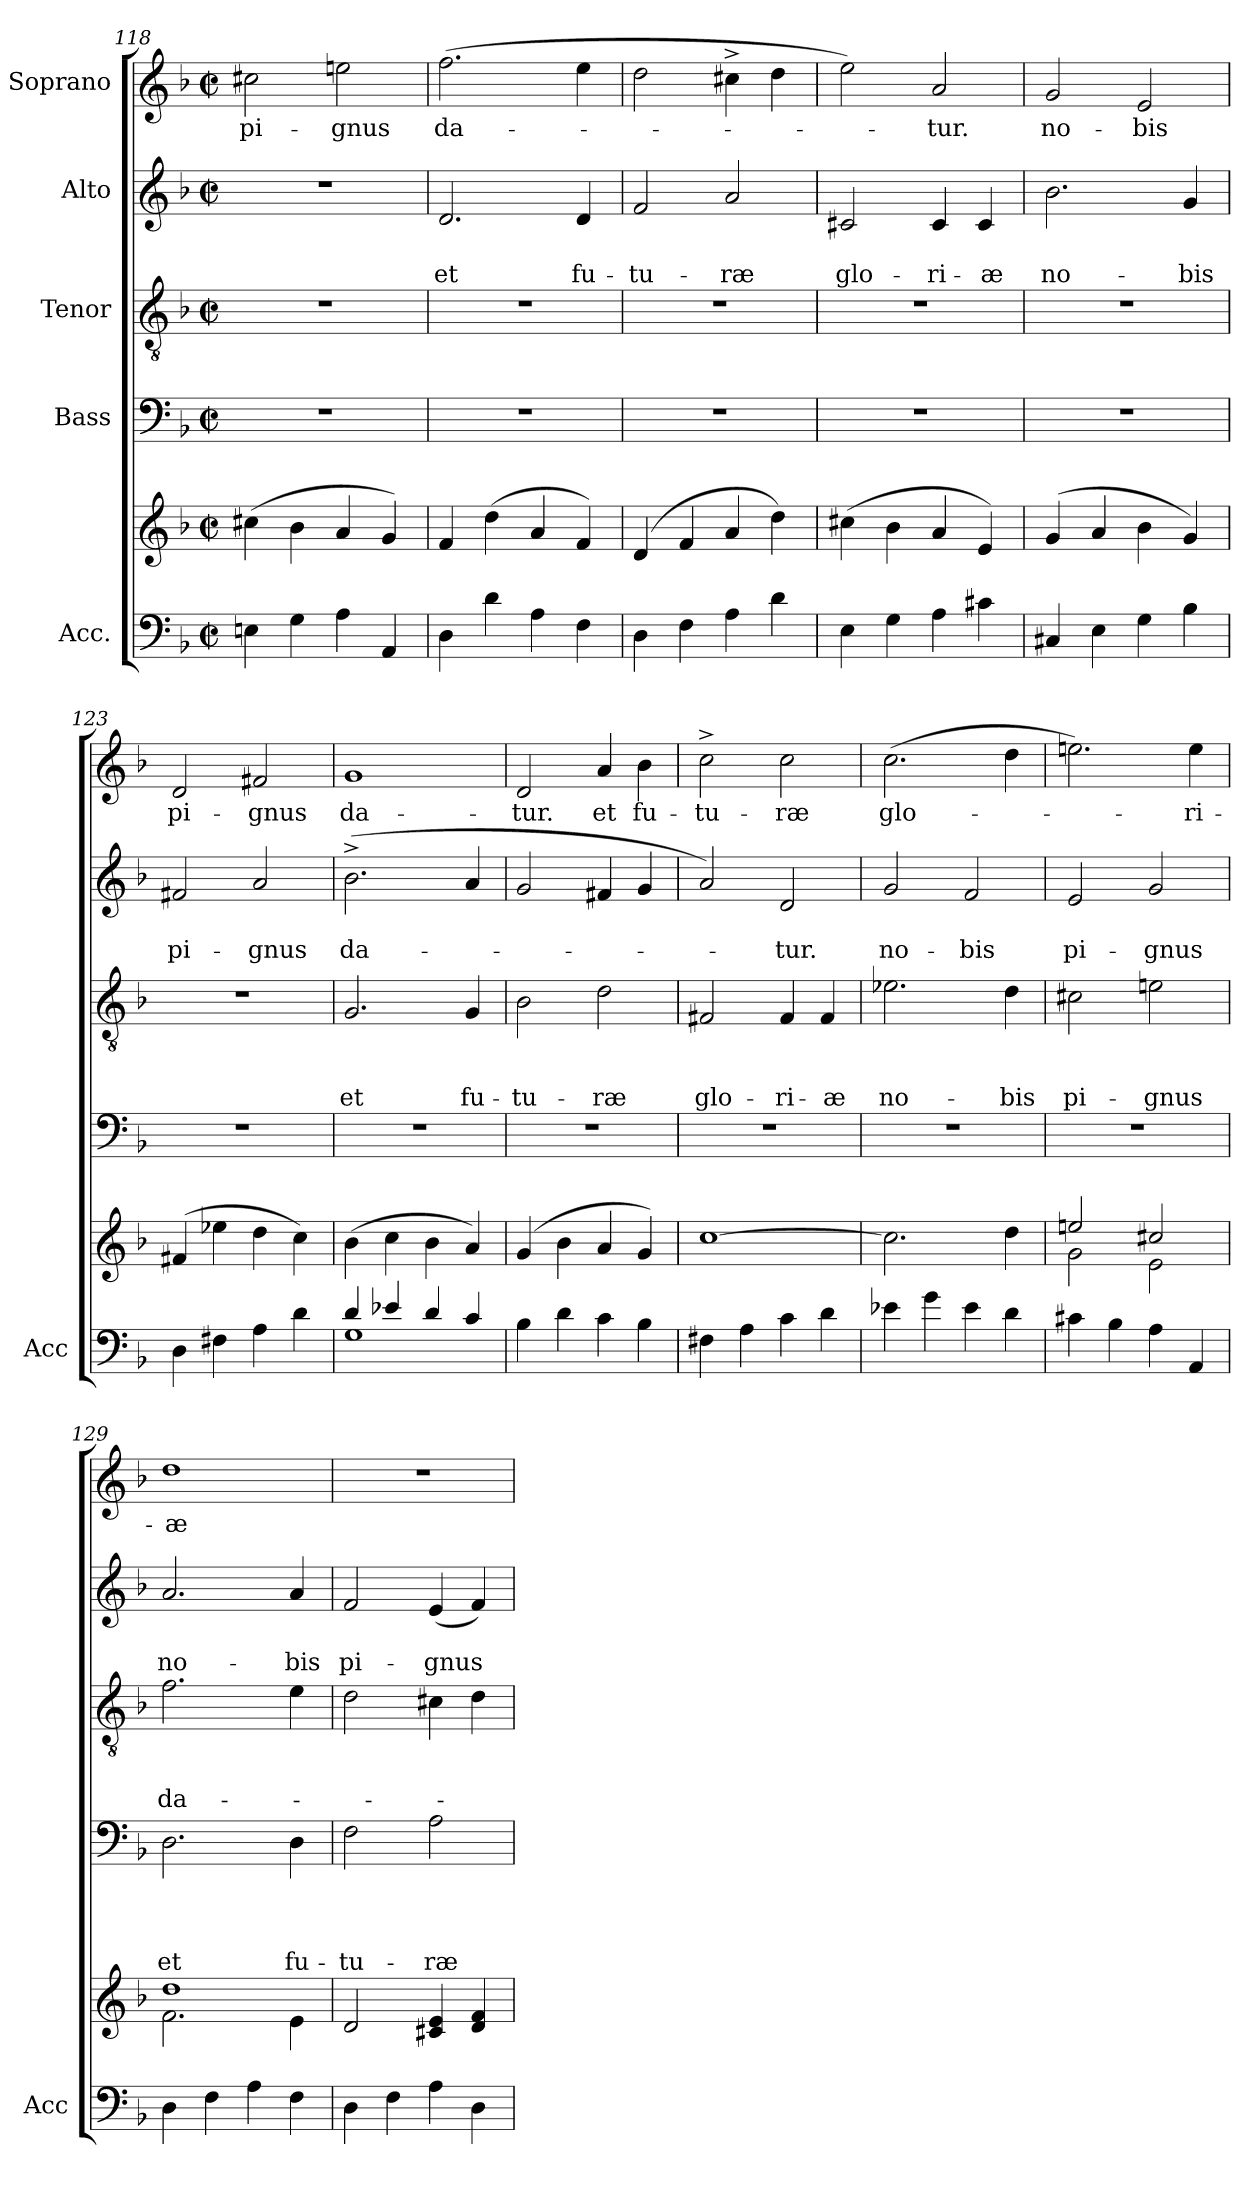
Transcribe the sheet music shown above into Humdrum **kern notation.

**kern	**kern	**kern	**text	**text	**text	**text	**kern	**text	**text	**text	**kern	**text	**text	**kern	**text
*part5	*part5	*part4	*part4	*part4	*part4	*part4	*part3	*part3	*part3	*part3	*part2	*part2	*part2	*part1	*part1
*staff6	*staff5	*staff4	*staff4	*staff4	*staff4	*staff4	*staff3	*staff3	*staff3	*staff3	*staff2	*staff2	*staff2	*staff1	*staff1
*I"Acc.	*	*I"Bass	*	*	*	*	*I"Tenor	*	*	*	*I"Alto	*	*	*I"Soprano	*
*I'Acc	*	*	*	*	*	*	*	*	*	*	*	*	*	*	*
*clefF4	*clefG2	*clefF4	*	*	*	*	*clefGv2	*	*	*	*clefG2	*	*	*clefG2	*
*k[b-]	*k[b-]	*k[b-]	*	*	*	*	*k[b-]	*	*	*	*k[b-]	*	*	*k[b-]	*
*F:	*F:	*F:	*	*	*	*	*F:	*	*	*	*F:	*	*	*F:	*
*M2/2	*M2/2	*M2/2	*	*	*	*	*M2/2	*	*	*	*M2/2	*	*	*M2/2	*
*met(c|)	*met(c|)	*met(c|)	*	*	*	*	*met(c|)	*	*	*	*met(c|)	*	*	*met(c|)	*
=118	=118	=118	=118	=118	=118	=118	=118	=118	=118	=118	=118	=118	=118	=118	=118
!	!	!	!	!	!	!	!	!	!	!	!	!	!	!	!LO:LY:b
4Eni\	(>4cc#X\	1r	.	.	.	.	1r	.	.	.	1r	.	.	2cc#X\	pi-
4G\	4b-\	.	.	.	.	.	.	.	.	.	.	.	.	.	.
!	!	!	!	!	!	!	!	!	!	!	!	!	!	!	!LO:LY:b
4A\	4a/	.	.	.	.	.	.	.	.	.	.	.	.	2eeni\	-gnus
4AA/	4g/)	.	.	.	.	.	.	.	.	.	.	.	.	.	.
=119	=119	=119	=119	=119	=119	=119	=119	=119	=119	=119	=119	=119	=119	=119	=119
!	!	!	!	!	!	!	!	!	!	!	!	!	!LO:LY:b	!	!LO:LY:b
4D\	4f/	1r	.	.	.	.	1r	.	.	.	2.d/	.	et	(>2.ff\	da-
4d\	(>4dd\	.	.	.	.	.	.	.	.	.	.	.	.	.	.
4A\	4a/	.	.	.	.	.	.	.	.	.	.	.	.	.	.
!	!	!	!	!	!	!	!	!	!	!	!	!	!LO:LY:b	!	!
4F\	4f/)	.	.	.	.	.	.	.	.	.	4d/	.	fu-	4ee\	.
=120	=120	=120	=120	=120	=120	=120	=120	=120	=120	=120	=120	=120	=120	=120	=120
!	!	!	!	!	!	!	!	!	!	!	!	!	!LO:LY:b	!	!
4D\	(4d/	1r	.	.	.	.	1r	.	.	.	2f/	.	-tu-	2dd\	.
4F\	4f/	.	.	.	.	.	.	.	.	.	.	.	.	.	.
!	!	!	!	!	!	!	!	!	!	!	!	!	!LO:LY:b	!	!
4A\	4a/	.	.	.	.	.	.	.	.	.	2a/	.	-ræ	4cc#X^>\	.
4d\	4dd\)	.	.	.	.	.	.	.	.	.	.	.	.	4dd\	.
=121	=121	=121	=121	=121	=121	=121	=121	=121	=121	=121	=121	=121	=121	=121	=121
!	!	!	!	!	!	!	!	!	!	!	!	!	!LO:LY:b	!	!
4E\	(>4cc#X\	1r	.	.	.	.	1r	.	.	.	2c#X/	.	glo-	2ee\)	.
4G\	4b-\	.	.	.	.	.	.	.	.	.	.	.	.	.	.
!	!	!	!	!	!	!	!	!	!	!	!	!	!LO:LY:b	!	!LO:LY:b
4A\	4a/	.	.	.	.	.	.	.	.	.	4c#/	.	-ri-	2a/	-tur.
!	!	!	!	!	!	!	!	!	!	!	!	!	!LO:LY:b	!	!
4c#X\	4e/)	.	.	.	.	.	.	.	.	.	4c#/	.	-æ	.	.
=122	=122	=122	=122	=122	=122	=122	=122	=122	=122	=122	=122	=122	=122	=122	=122
!	!	!	!	!	!	!	!	!	!	!	!	!	!LO:LY:b	!	!LO:LY:b
4C#X/	(4g/	1r	.	.	.	.	1r	.	.	.	2.b-\	.	no-	2g/	no-
4E\	4a/	.	.	.	.	.	.	.	.	.	.	.	.	.	.
!	!	!	!	!	!	!	!	!	!	!	!	!	!	!	!LO:LY:b
4G\	4b-\	.	.	.	.	.	.	.	.	.	.	.	.	2e/	-bis
!	!	!	!	!	!	!	!	!	!	!	!	!	!LO:LY:b	!	!
4B-\	4g/)	.	.	.	.	.	.	.	.	.	4g/	.	-bis	.	.
!!LO:LB:g=z
=123	=123	=123	=123	=123	=123	=123	=123	=123	=123	=123	=123	=123	=123	=123	=123
!	!	!	!	!	!	!	!	!	!	!	!	!	!LO:LY:b	!	!LO:LY:b
4D\	(>4f#X/	1r	.	.	.	.	1r	.	.	.	2f#X/	.	pi-	2d/	pi-
4F#X\	4ee-X\	.	.	.	.	.	.	.	.	.	.	.	.	.	.
!	!	!	!	!	!	!	!	!	!	!	!	!	!LO:LY:b	!	!LO:LY:b
4A\	4dd\	.	.	.	.	.	.	.	.	.	2a/	.	-gnus	2f#X/	-gnus
4d\	4cc\)	.	.	.	.	.	.	.	.	.	.	.	.	.	.
=124	=124	=124	=124	=124	=124	=124	=124	=124	=124	=124	=124	=124	=124	=124	=124
*^	*	*	*	*	*	*	*	*	*	*	*	*	*	*	*
!	!	!	!	!	!	!	!	!	!	!	!LO:LY:b	!	!	!LO:LY:b	!	!LO:LY:b
1G	4d/	(>4b-\	1r	.	.	.	.	2.G/	.	.	et	(>2.b-^>\	.	da-	1g	da-
.	4e-X/	4cc\	.	.	.	.	.	.	.	.	.	.	.	.	.	.
.	4d/	4b-\	.	.	.	.	.	.	.	.	.	.	.	.	.	.
!	!	!	!	!	!	!	!	!	!	!	!LO:LY:b	!	!	!	!	!
.	4c/	4a/)	.	.	.	.	.	4G/	.	.	fu-	4a/	.	.	.	.
=125	=125	=125	=125	=125	=125	=125	=125	=125	=125	=125	=125	=125	=125	=125	=125	=125
!	!	!	!	!	!	!	!	!	!	!	!LO:LY:b	!	!	!	!	!LO:LY:b
*v	*v	*	*	*	*	*	*	*	*	*	*	*	*	*	*	*
4B-\	(4g/	1r	.	.	.	.	2B-\	.	.	-tu-	2g/	.	.	2d/	-tur.
4d\	4b-\	.	.	.	.	.	.	.	.	.	.	.	.	.	.
!	!	!	!	!	!	!	!	!	!	!LO:LY:b	!	!	!	!	!LO:LY:b
4c\	4a/	.	.	.	.	.	2d\	.	.	-ræ	4f#X/	.	.	4a/	et
!	!	!	!	!	!	!	!	!	!	!	!	!	!	!	!LO:LY:b
4B-\	4g/)	.	.	.	.	.	.	.	.	.	4g/	.	.	4b-\	fu-
=126	=126	=126	=126	=126	=126	=126	=126	=126	=126	=126	=126	=126	=126	=126	=126
!	!	!	!	!	!	!	!	!	!	!LO:LY:b	!	!	!	!	!LO:LY:b
4F#X\	[>1cc	1r	.	.	.	.	2F#X/	.	.	glo-	2a/)	.	.	2cc^>\	-tu-
4A\	.	.	.	.	.	.	.	.	.	.	.	.	.	.	.
!	!	!	!	!	!	!	!	!	!	!LO:LY:b	!	!	!LO:LY:b	!	!LO:LY:b
4c\	.	.	.	.	.	.	4F#/	.	.	-ri-	2d/	.	-tur.	2cc\	-ræ
!	!	!	!	!	!	!	!	!	!	!LO:LY:b	!	!	!	!	!
4d\	.	.	.	.	.	.	4F#/	.	.	-æ	.	.	.	.	.
=127	=127	=127	=127	=127	=127	=127	=127	=127	=127	=127	=127	=127	=127	=127	=127
!	!	!	!	!	!	!	!	!	!	!LO:LY:b	!	!	!LO:LY:b	!	!LO:LY:b
4e-X\	2.cc\]	1r	.	.	.	.	2.e-X\	.	.	no-	2g/	.	no-	(>2.cc\	glo-
4g\	.	.	.	.	.	.	.	.	.	.	.	.	.	.	.
!	!	!	!	!	!	!	!	!	!	!	!	!	!LO:LY:b	!	!
4e-\	.	.	.	.	.	.	.	.	.	.	2f/	.	-bis	.	.
!	!	!	!	!	!	!	!	!	!	!LO:LY:b	!	!	!	!	!
4d\	4dd\	.	.	.	.	.	4d\	.	.	-bis	.	.	.	4dd\	.
=128	=128	=128	=128	=128	=128	=128	=128	=128	=128	=128	=128	=128	=128	=128	=128
*	*^	*	*	*	*	*	*	*	*	*	*	*	*	*	*
!	!	!	!	!	!	!	!	!	!	!	!LO:LY:b	!	!	!LO:LY:b	!	!
4c#X\	2g\	2eeni/	1r	.	.	.	.	2c#X\	.	.	pi-	2e/	.	pi-	2.eeni\)	.
4B-\	.	.	.	.	.	.	.	.	.	.	.	.	.	.	.	.
!	!	!	!	!	!	!	!	!	!	!	!LO:LY:b	!	!	!LO:LY:b	!	!
4A\	2e\	2cc#X/	.	.	.	.	.	2eni\	.	.	-gnus	2g/	.	-gnus	.	.
!	!	!	!	!	!	!	!	!	!	!	!	!	!	!	!	!LO:LY:b
4AA/	.	.	.	.	.	.	.	.	.	.	.	.	.	.	4ee\	-ri-
=129	=129	=129	=129	=129	=129	=129	=129	=129	=129	=129	=129	=129	=129	=129	=129	=129
!	!	!	!	!	!	!	!LO:LY:b	!	!	!	!LO:LY:b	!	!	!LO:LY:b	!	!LO:LY:b
4D\	1dd	2.f\	2.D\	.	.	.	et	2.f\	.	.	da-	2.a/	.	no-	1dd	-æ
4F\	.	.	.	.	.	.	.	.	.	.	.	.	.	.	.	.
4A\	.	.	.	.	.	.	.	.	.	.	.	.	.	.	.	.
!	!	!	!	!	!	!	!LO:LY:b	!	!	!	!	!	!	!LO:LY:b	!	!
4F\	.	4e\	4D\	.	.	.	fu-	4e\	.	.	.	4a/	.	-bis	.	.
=130	=130	=130	=130	=130	=130	=130	=130	=130	=130	=130	=130	=130	=130	=130	=130	=130
!	!	!	!	!	!	!	!LO:LY:b	!	!	!	!	!	!	!LO:LY:b	!	!
*	*v	*v	*	*	*	*	*	*	*	*	*	*	*	*	*	*
4D\	2d/	2F\	.	.	.	-tu-	2d\	.	.	.	2f/	.	pi-	1r	.
4F\	.	.	.	.	.	.	.	.	.	.	.	.	.	.	.
!	!	!	!	!	!	!LO:LY:b	!	!	!	!	!	!	!LO:LY:b	!	!
4A\	4c#X/ 4e/	2A\	.	.	.	-ræ	4c#X\	.	.	.	(<4e/	.	-gnus	.	.
4D\	4d/ 4f/	.	.	.	.	.	4d\	.	.	.	4f/)	.	.	.	.
=	=	=	=	=	=	=	=	=	=	=	=	=	=	=	=
*-	*-	*-	*-	*-	*-	*-	*-	*-	*-	*-	*-	*-	*-	*-	*-
